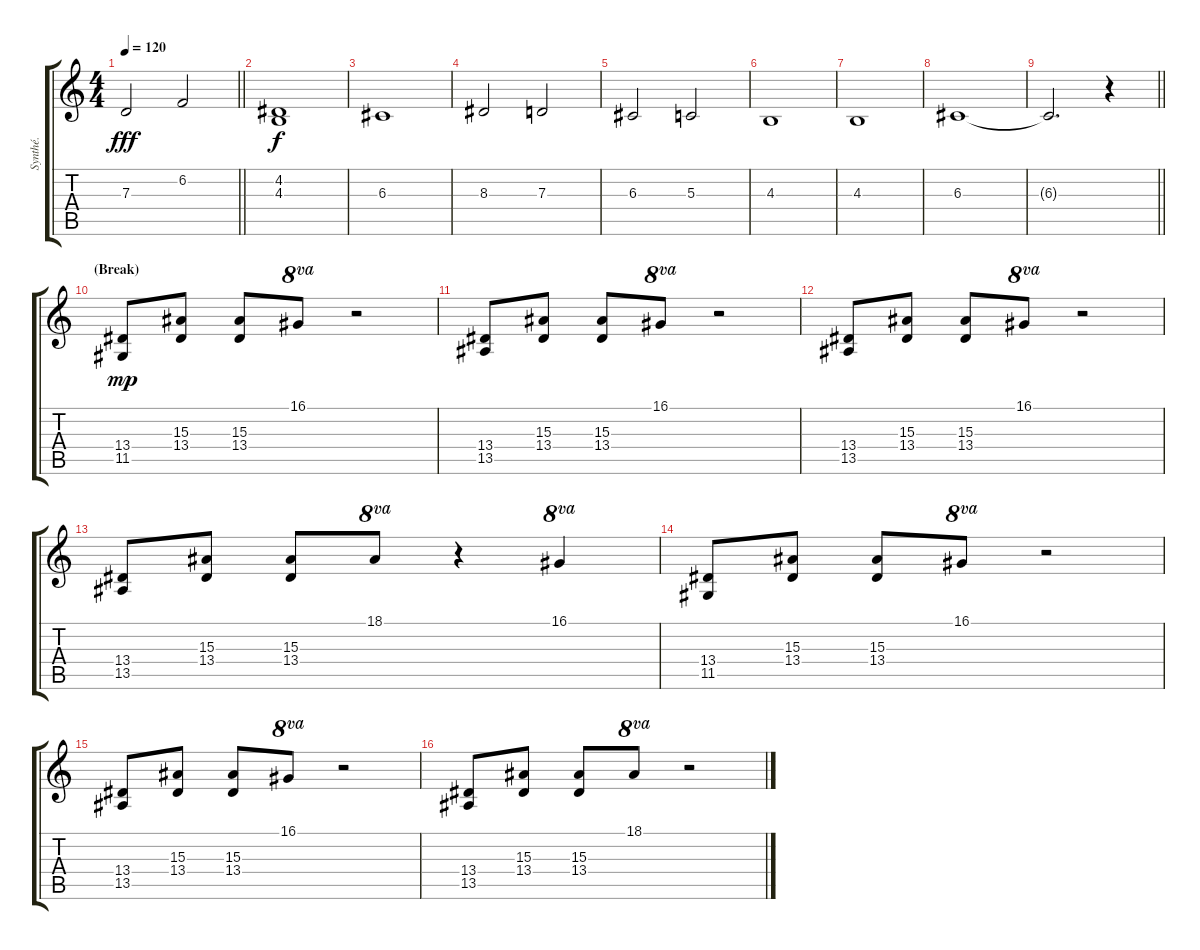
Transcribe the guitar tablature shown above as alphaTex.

\track ("Synthé." "Synthé.") {instrument stringensemble1}
\staff {score tabs}
\tuning (E4 B3 G3 D3 A2 E2) {hide}
\ts (4 4)
\tempo 120
\clef g2
\barLineRight lightlight
\ks c
7.3.2{dy fff} 6.2.2 |
(4.2 4.3).1{dy f} |
6.3.1 |
8.3.2 7.3.2 |
6.3.2 5.3.2 |
4.3.1 |
4.3.1 |
6.3.1 |
\barLineRight lightlight
6.3{t}.2{d} r.4 |
\section ("" "(Break)")
(13.4 11.5).8{dy mp} (15.3 13.4).8 (15.3 13.4).8 16.1.8{ot 8va} r.2 |
(13.4 13.5).8 (15.3 13.4).8 (15.3 13.4).8 16.1.8{ot 8va} r.2 |
(13.4 13.5).8 (15.3 13.4).8 (15.3 13.4).8 16.1.8{ot 8va} r.2 |
(13.4 13.5).8 (15.3 13.4).8 (15.3 13.4).8 18.1.8{ot 8va} r.4 16.1.4{ot 8va} |
(13.4 11.5).8 (15.3 13.4).8 (15.3 13.4).8 16.1.8{ot 8va} r.2 |
(13.4 13.5).8 (15.3 13.4).8 (15.3 13.4).8 16.1.8{ot 8va} r.2 |
(13.4 13.5).8 (15.3 13.4).8 (15.3 13.4).8 18.1.8{ot 8va} r.2
